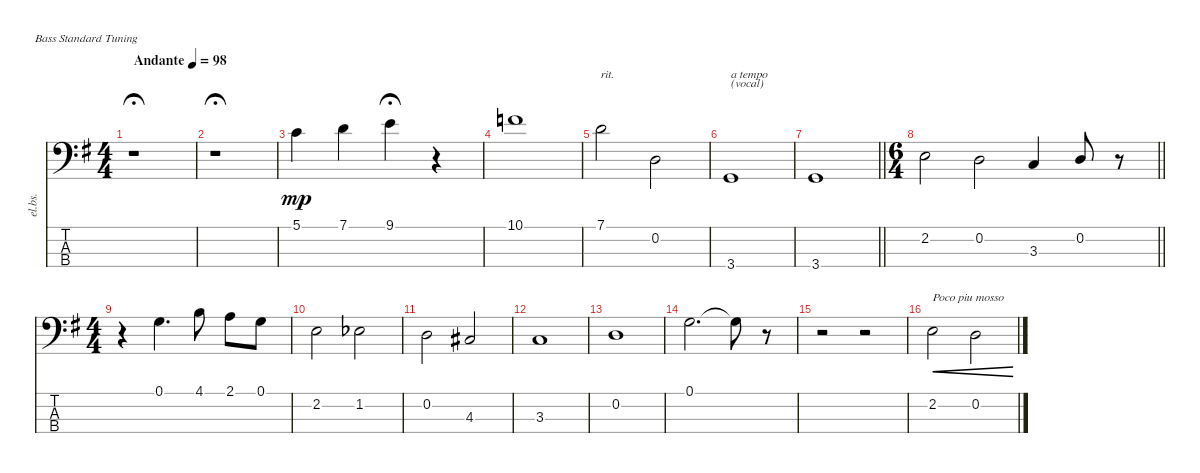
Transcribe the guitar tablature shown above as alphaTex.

\defaultSystemsLayout 4
\bracketExtendMode nobrackets
\track ("Electric Bass" "el.bs.") {defaultSystemsLayout 6 multiBarRest instrument electricbassfinger}
\staff {score tabs}
\tuning (G2 D2 A1 E1)
\ts (4 4)
\tempo (98 "Andante")
\clef f4
\ks g
r.1{dy mp fermata (medium 0.5) instrument electricbassfinger beam Down} |
r.1{fermata (medium 0.5) beam Down} |
5.1{acc forcenatural}.4{beam Down} 7.1{acc forcenatural}.4{beam Down} 9.1{acc forcenatural}.4{fermata (medium 0.5) beam Down} r.4{beam Down} |
10.1{acc forcenatural}.1{beam Down} |
7.1{acc forcenatural}.2{txt "rit." beam Down} 0.2{acc forcenatural}.2{beam Down} |
3.4{acc forcenatural}.1{txt "a tempo\n(vocal)" beam Up} |
\barLineRight lightlight
3.4{acc forcenatural}.1{beam Up} |
\ts (6 4)
\beaming (8 6 6)
\barLineRight lightlight
2.2{acc forcenatural}.2{beam Down} 0.2{acc forcenatural}.2{beam Down} 3.3{acc forcenatural}.4{beam Up} 0.2{acc forcenatural}.8{beam Up} r.8{beam Down} |
\ts (4 4)
\beaming (8 2 2 2 2)
r.4{beam Down} 0.1{acc forcenatural}.4{d beam Down} 4.1{acc forcenatural}.8{beam Down} 2.1{acc forcenatural}.8{beam Down} 0.1{acc forcenatural}.8{beam Down} |
2.2{acc forcenatural}.2{beam Down} 1.2{acc b}.2{beam Down} |
0.2{acc forcenatural}.2{beam Down} 4.3{acc #}.2{beam Up} |
3.3{acc forcenatural}.1{beam Up} |
0.2{acc forcenatural}.1{beam Down} |
0.1{acc forcenatural}.2{d beam Down} 0.1{t acc forcenatural}.8{beam Down} r.8{beam Down} |
r.2{beam Down} r.2{beam Down} |
2.2{acc forcenatural}.2{txt "Poco piu mosso" cre beam Down} 0.2{acc forcenatural}.2{cre beam Down}
